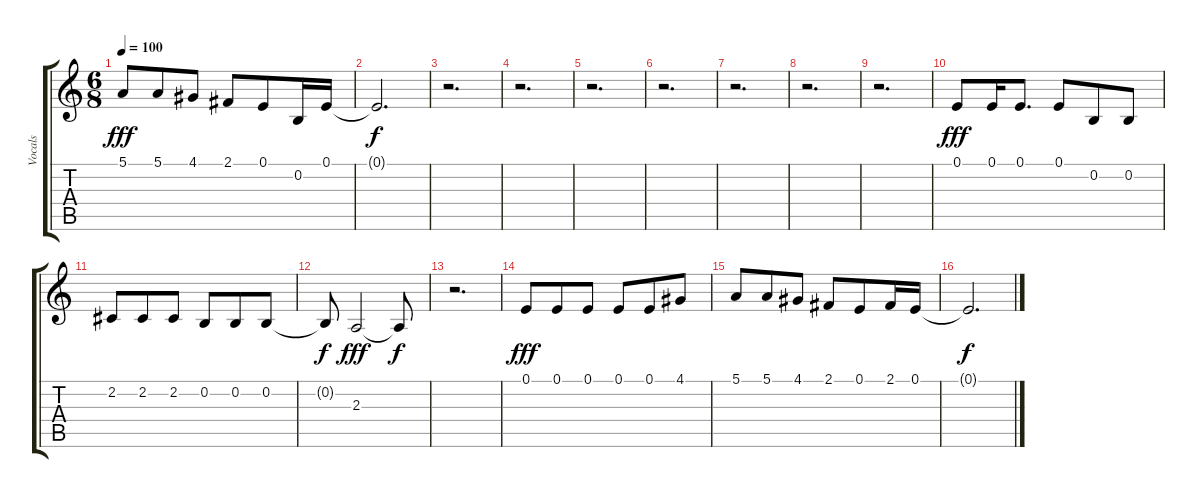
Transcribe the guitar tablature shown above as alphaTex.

\track ("Vocals" "Vocals") {instrument sopranosax}
\staff {score tabs}
\tuning (E4 B3 G3 D3 A2 E2) {hide}
\ts (6 8)
\tempo 100
\clef g2
\ks c
5.1.8{dy fff} 5.1.8 4.1.8 2.1.8 0.1.8 0.2.16 0.1.16 |
0.1{t}.2{d dy f} |
r.2{d} |
r.2{d} |
r.2{d} |
r.2{d} |
r.2{d} |
r.2{d} |
r.2{d} |
0.1.8{dy fff} 0.1.16 0.1.8{d} 0.1.8 0.2.8 0.2.8 |
2.2.8 2.2.8 2.2.8 0.2.8 0.2.8 0.2.8 |
0.2{t}.8{dy f} 2.3.2{dy fff} 2.3{t}.8{dy f} |
r.2{d} |
0.1.8{dy fff} 0.1.8 0.1.8 0.1.8 0.1.8 4.1.8 |
5.1.8 5.1.8 4.1.8 2.1.8 0.1.8 2.1.16 0.1.16 |
0.1{t}.2{d dy f}
